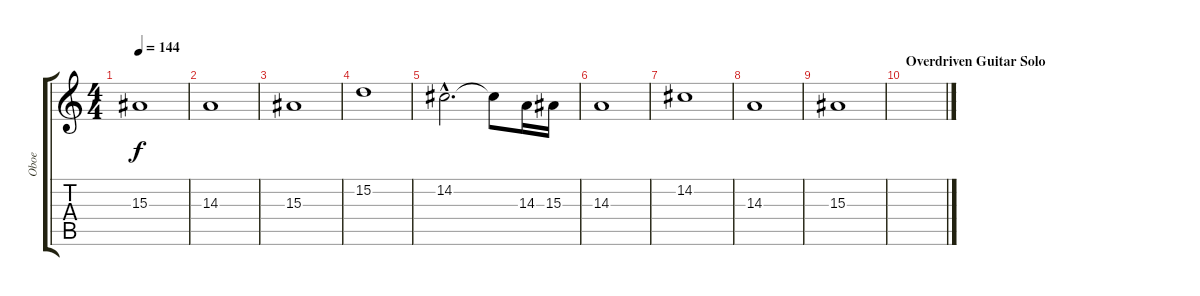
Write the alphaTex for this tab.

\track ("Oboe" "Oboe") {instrument oboe}
\staff {score tabs}
\tuning (E4 B3 G3 D3 A2 E2) {hide}
\ts (4 4)
\tempo 144
\clef g2
\ks c
15.3.1{dy f} |
14.3.1 |
15.3.1 |
15.2.1 |
14.2{hac}.2{d} 14.2{t}.8 14.3.16 15.3.16 |
14.3.1 |
14.2.1 |
14.3.1 |
15.3.1 |
\section ("" "Overdriven Guitar Solo")
